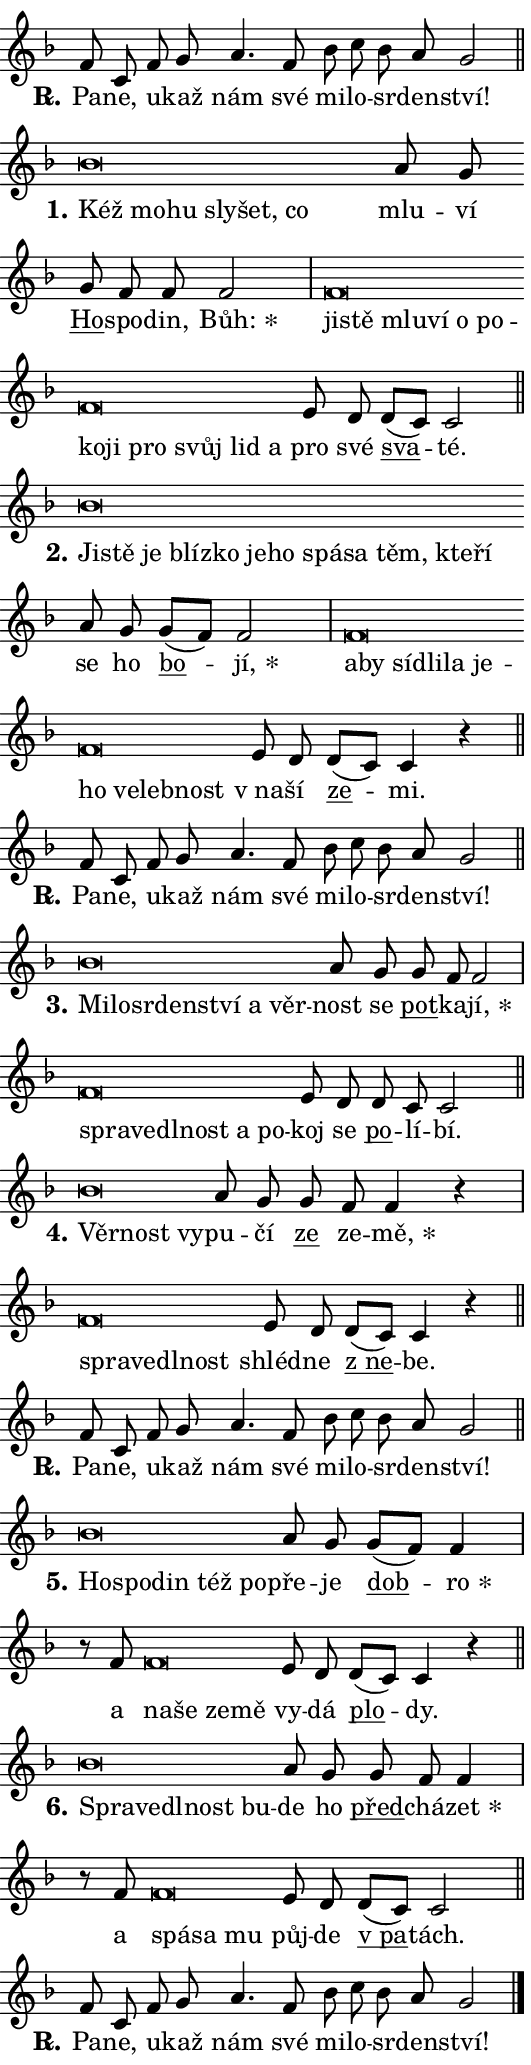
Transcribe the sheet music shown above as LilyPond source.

\version "2.24.0"
\header { tagline = "" }
\paper {
  indent = 0\cm
  top-margin = 0\cm
  right-margin = 0.13\cm % to fit lyric hyphens
  bottom-margin = 0\cm
  left-margin = 0\cm
  paper-width = 9\cm
  page-breaking = #ly:one-page-breaking
  system-system-spacing.basic-distance = #11
  score-system-spacing.basic-distance = #11
  ragged-last = ##f
}


%% Author: Thomas Morley
%% https://lists.gnu.org/archive/html/lilypond-user/2020-05/msg00002.html
#(define (line-position grob)
"Returns position of @var[grob} in current system:
   @code{'start}, if at first time-step
   @code{'end}, if at last time-step
   @code{'middle} otherwise
"
  (let* ((col (ly:item-get-column grob))
         (ln (ly:grob-object col 'left-neighbor))
         (rn (ly:grob-object col 'right-neighbor))
         (col-to-check-left (if (ly:grob? ln) ln col))
         (col-to-check-right (if (ly:grob? rn) rn col))
         (break-dir-left
           (and
             (ly:grob-property col-to-check-left 'non-musical #f)
             (ly:item-break-dir col-to-check-left)))
         (break-dir-right
           (and
             (ly:grob-property col-to-check-right 'non-musical #f)
             (ly:item-break-dir col-to-check-right))))
        (cond ((eqv? 1 break-dir-left) 'start)
              ((eqv? -1 break-dir-right) 'end)
              (else 'middle))))

#(define (tranparent-at-line-position vctor)
  (lambda (grob)
  "Relying on @code{line-position} select the relevant enry from @var{vctor}.
Used to determine transparency,"
    (case (line-position grob)
      ((end) (not (vector-ref vctor 0)))
      ((middle) (not (vector-ref vctor 1)))
      ((start) (not (vector-ref vctor 2))))))

noteHeadBreakVisibility =
#(define-music-function (break-visibility)(vector?)
"Makes @code{NoteHead}s transparent relying on @var{break-visibility}"
#{
  \override NoteHead.transparent =
    #(tranparent-at-line-position break-visibility)
#})

#(define delete-ledgers-for-transparent-note-heads
  (lambda (grob)
    "Reads whether a @code{NoteHead} is transparent.
If so this @code{NoteHead} is removed from @code{'note-heads} from
@var{grob}, which is supposed to be @code{LedgerLineSpanner}.
As a result ledgers are not printed for this @code{NoteHead}"
    (let* ((nhds-array (ly:grob-object grob 'note-heads))
           (nhds-list
             (if (ly:grob-array? nhds-array)
                 (ly:grob-array->list nhds-array)
                 '()))
           ;; Relies on the transparent-property being done before
           ;; Staff.LedgerLineSpanner.after-line-breaking is executed.
           ;; This is fragile ...
           (to-keep
             (remove
               (lambda (nhd)
                 (ly:grob-property nhd 'transparent #f))
               nhds-list)))
      ;; TODO find a better method to iterate over grob-arrays, similiar
      ;; to filter/remove etc for lists
      ;; For now rebuilt from scratch
      (set! (ly:grob-object grob 'note-heads)  '())
      (for-each
        (lambda (nhd)
          (ly:pointer-group-interface::add-grob grob 'note-heads nhd))
        to-keep))))

squashNotes = {
  \override NoteHead.X-extent = #'(-0.2 . 0.2)
  \override NoteHead.Y-extent = #'(-0.75 . 0)
  \override NoteHead.stencil =
    #(lambda (grob)
       (let ((pos (ly:grob-property grob 'staff-position)))
         (begin
           (if (< pos -7) (display "ERROR: Lower brevis then expected\n") (display ""))
           (if (<= pos -6) ly:text-interface::print ly:note-head::print))))
}
unSquashNotes = {
  \revert NoteHead.X-extent
  \revert NoteHead.Y-extent
  \revert NoteHead.stencil
}

hideNotes = \noteHeadBreakVisibility #begin-of-line-visible
unHideNotes = \noteHeadBreakVisibility #all-visible

% work-around for resetting accidentals
% https://lilypond.org/doc/v2.23/Documentation/notation/displaying-rhythms#unmetered-music
cadenzaMeasure = {
  \cadenzaOff
  \partial 1024 s1024
  \cadenzaOn
}

#(define-markup-command (accent layout props text) (markup?)
  "Underline accented syllable"
  (interpret-markup layout props
    #{\markup \override #'(offset . 4.3) \underline { #text }#}))

responsum = \markup \concat {
  "R" \hspace #-1.05 \path #0.1 #'((moveto 0 0.07) (lineto 0.9 0.8)) \hspace #0.05 "."
}

spaceSize = #0.6828661417322834 % exact space size for TeX Gyre Schola

\layout {
  \context {
    \Staff
    \remove "Time_signature_engraver"
    \override LedgerLineSpanner.after-line-breaking = #delete-ledgers-for-transparent-note-heads
  }
  \context {
    \Lyrics {
      \override LyricSpace.minimum-distance = \spaceSize
      \override LyricText.font-name = #"TeX Gyre Schola"
      \override LyricText.font-size = 1
      \override StanzaNumber.font-name = #"TeX Gyre Schola Bold"
      \override StanzaNumber.font-size = 1
    }
  }
  \context {
    \Score 
    \override NoteHead.text =
      #(lambda (grob) 
        (let ((pos (ly:grob-property grob 'staff-position)))
          #{\markup {
            \combine
              \halign #-0.55 \raise #(if (= pos -6) 0 0.5) \override #'(thickness . 2) \draw-line #'(3.2 . 0)
              \musicglyph "noteheads.sM1"
          }#}))
  }
}

% magnetic-lyrics.ily
%
%   written by
%     Jean Abou Samra <jean@abou-samra.fr>
%     Werner Lemberg <wl@gnu.org>
%
%   adapted by
%     Jiri Hon <jiri.hon@gmail.com>
%
% Version 2022-Apr-15

% https://www.mail-archive.com/lilypond-user@gnu.org/msg149350.html

#(define (Left_hyphen_pointer_engraver context)
   "Collect syllable-hyphen-syllable occurrences in lyrics and store
them in properties.  This engraver only looks to the left.  For
example, if the lyrics input is @code{foo -- bar}, it does the
following.

@itemize @bullet
@item
Set the @code{text} property of the @code{LyricHyphen} grob between
@q{foo} and @q{bar} to @code{foo}.

@item
Set the @code{left-hyphen} property of the @code{LyricText} grob with
text @q{foo} to the @code{LyricHyphen} grob between @q{foo} and
@q{bar}.
@end itemize

Use this auxiliary engraver in combination with the
@code{lyric-@/text::@/apply-@/magnetic-@/offset!} hook."
   (let ((hyphen #f)
         (text #f))
     (make-engraver
      (acknowledgers
       ((lyric-syllable-interface engraver grob source-engraver)
        (set! text grob)))
      (end-acknowledgers
       ((lyric-hyphen-interface engraver grob source-engraver)
        ;(when (not (grob::has-interface grob 'lyric-space-interface))
          (set! hyphen grob)));)
      ((stop-translation-timestep engraver)
       (when (and text hyphen)
         (ly:grob-set-object! text 'left-hyphen hyphen))
       (set! text #f)
       (set! hyphen #f)))))

#(define (lyric-text::apply-magnetic-offset! grob)
   "If the space between two syllables is less than the value in
property @code{LyricText@/.details@/.squash-threshold}, move the right
syllable to the left so that it gets concatenated with the left
syllable.

Use this function as a hook for
@code{LyricText@/.after-@/line-@/breaking} if the
@code{Left_@/hyphen_@/pointer_@/engraver} is active."
   (let ((hyphen (ly:grob-object grob 'left-hyphen #f)))
     (when hyphen
       (let ((left-text (ly:spanner-bound hyphen LEFT)))
         (when (grob::has-interface left-text 'lyric-syllable-interface)
           (let* ((common (ly:grob-common-refpoint grob left-text X))
                  (this-x-ext (ly:grob-extent grob common X))
                  (left-x-ext
                   (begin
                     ;; Trigger magnetism for left-text.
                     (ly:grob-property left-text 'after-line-breaking)
                     (ly:grob-extent left-text common X)))
                  ;; `delta` is the gap width between two syllables.
                  (delta (- (interval-start this-x-ext)
                            (interval-end left-x-ext)))
                  (details (ly:grob-property grob 'details))
                  (threshold (assoc-get 'squash-threshold details 0.2)))
             (when (< delta threshold)
               (let* (;; We have to manipulate the input text so that
                      ;; ligatures crossing syllable boundaries are not
                      ;; disabled.  For languages based on the Latin
                      ;; script this is essentially a beautification.
                      ;; However, for non-Western scripts it can be a
                      ;; necessity.
                      (lt (ly:grob-property left-text 'text))
                      (rt (ly:grob-property grob 'text))
                      (is-space (grob::has-interface hyphen 'lyric-space-interface))
                      (space (if is-space " " ""))
                      (extra-delta (if is-space spaceSize 0))
                      ;; Append new syllable.
                      (ltrt-space (if (and (string? lt) (string? rt))
                                (string-append lt space rt)
                                (make-concat-markup (list lt space rt))))
                      ;; Right-align `ltrt` to the right side.
                      (ltrt-space-markup (grob-interpret-markup
                               grob
                               (make-translate-markup
                                (cons (interval-length this-x-ext) 0)
                                (make-right-align-markup ltrt-space)))))
                 (begin
                   ;; Don't print `left-text`.
                   (ly:grob-set-property! left-text 'stencil #f)
                   ;; Set text and stencil (which holds all collected
                   ;; syllables so far) and shift it to the left.
                   (ly:grob-set-property! grob 'text ltrt-space)
                   (ly:grob-set-property! grob 'stencil ltrt-space-markup)
                   (ly:grob-translate-axis! grob (- (- delta extra-delta)) X))))))))))


#(define (lyric-hyphen::displace-bounds-first grob)
   ;; Make very sure this callback isn't triggered too early.
   (let ((left (ly:spanner-bound grob LEFT))
         (right (ly:spanner-bound grob RIGHT)))
     (ly:grob-property left 'after-line-breaking)
     (ly:grob-property right 'after-line-breaking)
     (ly:lyric-hyphen::print grob)))

squashThreshold = #0.4

\layout {
  \context {
    \Lyrics
    \consists #Left_hyphen_pointer_engraver
    \override LyricText.after-line-breaking =
      #lyric-text::apply-magnetic-offset!
    \override LyricHyphen.stencil = #lyric-hyphen::displace-bounds-first
    \override LyricText.details.squash-threshold = \squashThreshold
    \override LyricHyphen.minimum-distance = 0
    \override LyricHyphen.minimum-length = \squashThreshold
  }
}

squashText = \override LyricText.details.squash-threshold = 9999
unSquashText = \override LyricText.details.squash-threshold = \squashThreshold

leftText = \override LyricText.self-alignment-X = #LEFT
unLeftText = \revert LyricText.self-alignment-X

starOffset = #(lambda (grob) 
                (let ((x_offset (ly:self-alignment-interface::aligned-on-x-parent grob)))
                  (if (= x_offset 0) 0 (+ x_offset 1.2))))

star = #(define-music-function (syllable)(string?)
"Append star separator at the end of a syllable"
#{
  \once \override LyricText.X-offset = #starOffset
  \lyricmode { \markup {
    #syllable
    \override #'((font-name . "TeX Gyre Schola Bold")) \hspace #0.2 \lower #0.65 \larger "*"
  } }
#})

starAccent = #(define-music-function (syllable)(string?)
"Append star separator at the end of a syllable and make accent"
#{
  \once \override LyricText.X-offset = #starOffset
  \lyricmode { \markup {
    \accent #syllable
    \override #'((font-name . "TeX Gyre Schola Bold")) \hspace #0.2 \lower #0.65 \larger "*"
  } }
#})

breath = #(define-music-function (syllable)(string?)
"Append breathing indicator at the end of a syllable"
#{
  \lyricmode { \markup { #syllable "+" } }
#})

optionalBreath = #(define-music-function (syllable)(string?)
"Append optional breathing indicator at the end of a syllable"
#{
  \lyricmode { \markup { #syllable "(+)" } }
#})


\score {
    <<
        \new Voice = "melody" { \cadenzaOn \key f \major \relative { f'8 c f g a4. f8 \bar "" bes c bes a g2 \cadenzaMeasure \bar "||" \break } }
        \new Lyrics \lyricsto "melody" { \lyricmode { \set stanza = \responsum
Pa -- ne, u -- kaž nám své mi -- lo -- sr -- den -- ství! } }
    >>
    \layout {}
}

\score {
    <<
        \new Voice = "melody" { \cadenzaOn \key f \major \relative { \squashNotes bes'\breve*1/16 \hideNotes \breve*1/16 \bar "" \breve*1/16 \bar "" \breve*1/16 \bar "" \breve*1/16 \breve*1/16 \bar "" \unHideNotes \unSquashNotes a8 g \bar "" g f f f2 \cadenzaMeasure \bar "|" \squashNotes f\breve*1/16 \hideNotes \breve*1/16 \bar "" \breve*1/16 \bar "" \breve*1/16 \bar "" \breve*1/16 \bar "" \breve*1/16 \bar "" \breve*1/16 \bar "" \breve*1/16 \bar "" \breve*1/16 \bar "" \breve*1/16 \bar "" \breve*1/16 \breve*1/16 \bar "" \unHideNotes \unSquashNotes e8 d \bar "" d[( c)] c2 \cadenzaMeasure \bar "||" \break } }
        \new Lyrics \lyricsto "melody" { \lyricmode { \set stanza = "1."
\leftText Kéž \squashText mo -- hu sly -- šet, co \unLeftText \unSquashText mlu -- ví \markup \accent Ho -- spo -- din, \star Bůh: \leftText ji -- \squashText stě mlu -- ví o po -- ko -- ji pro svůj lid a \unLeftText \unSquashText pro své \markup \accent sva -- té. } }
    >>
    \layout {}
}

\score {
    <<
        \new Voice = "melody" { \cadenzaOn \key f \major \relative { \squashNotes bes'\breve*1/16 \hideNotes \breve*1/16 \bar "" \breve*1/16 \bar "" \breve*1/16 \bar "" \breve*1/16 \bar "" \breve*1/16 \bar "" \breve*1/16 \bar "" \breve*1/16 \bar "" \breve*1/16 \bar "" \breve*1/16 \bar "" \breve*1/16 \breve*1/16 \bar "" \unHideNotes \unSquashNotes a8 g \bar "" g[( f)] f2 \cadenzaMeasure \bar "|" \squashNotes f\breve*1/16 \hideNotes \breve*1/16 \bar "" \breve*1/16 \bar "" \breve*1/16 \bar "" \breve*1/16 \bar "" \breve*1/16 \bar "" \breve*1/16 \bar "" \breve*1/16 \bar "" \breve*1/16 \breve*1/16 \bar "" \unHideNotes \unSquashNotes e8 d \bar "" d[( c)] c4 r \cadenzaMeasure \bar "||" \break } }
        \new Lyrics \lyricsto "melody" { \lyricmode { \set stanza = "2."
\leftText Ji -- \squashText stě je blíz -- ko je -- ho spá -- sa těm, kte -- ří \unLeftText \unSquashText se ho \markup \accent bo -- \star jí, \leftText a -- \squashText by sí -- dli -- la je -- ho ve -- leb -- nost \unLeftText \unSquashText "v na" -- ší \markup \accent ze -- mi. } }
    >>
    \layout {}
}

\score {
    <<
        \new Voice = "melody" { \cadenzaOn \key f \major \relative { f'8 c f g a4. f8 \bar "" bes c bes a g2 \cadenzaMeasure \bar "||" \break } }
        \new Lyrics \lyricsto "melody" { \lyricmode { \set stanza = \responsum
Pa -- ne, u -- kaž nám své mi -- lo -- sr -- den -- ství! } }
    >>
    \layout {}
}

\score {
    <<
        \new Voice = "melody" { \cadenzaOn \key f \major \relative { \squashNotes bes'\breve*1/16 \hideNotes \breve*1/16 \bar "" \breve*1/16 \bar "" \breve*1/16 \bar "" \breve*1/16 \bar "" \breve*1/16 \breve*1/16 \bar "" \unHideNotes \unSquashNotes a8 g \bar "" g f f2 \cadenzaMeasure \bar "|" \squashNotes f\breve*1/16 \hideNotes \breve*1/16 \bar "" \breve*1/16 \bar "" \breve*1/16 \bar "" \breve*1/16 \breve*1/16 \bar "" \unHideNotes \unSquashNotes e8 d \bar "" d c c2 \cadenzaMeasure \bar "||" \break } }
        \new Lyrics \lyricsto "melody" { \lyricmode { \set stanza = "3."
\leftText Mi -- \squashText lo -- sr -- den -- ství a věr -- \unLeftText \unSquashText nost se \markup \accent pot -- ka -- \star jí, \leftText spra -- \squashText ve -- dl -- nost a po -- \unLeftText \unSquashText koj se \markup \accent po -- lí -- bí. } }
    >>
    \layout {}
}

\score {
    <<
        \new Voice = "melody" { \cadenzaOn \key f \major \relative { \squashNotes bes'\breve*1/16 \hideNotes \breve*1/16 \breve*1/16 \bar "" \unHideNotes \unSquashNotes a8 g \bar "" g f f4 r \cadenzaMeasure \bar "|" \squashNotes f\breve*1/16 \hideNotes \breve*1/16 \bar "" \breve*1/16 \breve*1/16 \bar "" \unHideNotes \unSquashNotes e8 d \bar "" d[( c)] c4 r \cadenzaMeasure \bar "||" \break } }
        \new Lyrics \lyricsto "melody" { \lyricmode { \set stanza = "4."
\leftText Věr -- \squashText nost vy -- \unLeftText \unSquashText pu -- čí \markup \accent ze ze -- \star mě, \leftText spra -- \squashText ve -- dl -- nost \unLeftText \unSquashText shléd -- ne \markup \accent "z ne" -- be. } }
    >>
    \layout {}
}

\score {
    <<
        \new Voice = "melody" { \cadenzaOn \key f \major \relative { f'8 c f g a4. f8 \bar "" bes c bes a g2 \cadenzaMeasure \bar "||" \break } }
        \new Lyrics \lyricsto "melody" { \lyricmode { \set stanza = \responsum
Pa -- ne, u -- kaž nám své mi -- lo -- sr -- den -- ství! } }
    >>
    \layout {}
}

\score {
    <<
        \new Voice = "melody" { \cadenzaOn \key f \major \relative { \squashNotes bes'\breve*1/16 \hideNotes \breve*1/16 \bar "" \breve*1/16 \bar "" \breve*1/16 \breve*1/16 \bar "" \unHideNotes \unSquashNotes a8 g \bar "" g[( f)] f4 \cadenzaMeasure \bar "|" r8 f \squashNotes f\breve*1/16 \hideNotes \breve*1/16 \bar "" \breve*1/16 \breve*1/16 \bar "" \unHideNotes \unSquashNotes e8 d \bar "" d[( c)] c4 r \cadenzaMeasure \bar "||" \break } }
        \new Lyrics \lyricsto "melody" { \lyricmode { \set stanza = "5."
\leftText Ho -- \squashText spo -- din též po -- \unLeftText \unSquashText pře -- je \markup \accent dob -- \star ro a \leftText na -- \squashText še ze -- mě \unLeftText \unSquashText vy -- dá \markup \accent plo -- dy. } }
    >>
    \layout {}
}

\score {
    <<
        \new Voice = "melody" { \cadenzaOn \key f \major \relative { \squashNotes bes'\breve*1/16 \hideNotes \breve*1/16 \bar "" \breve*1/16 \bar "" \breve*1/16 \breve*1/16 \bar "" \unHideNotes \unSquashNotes a8 g \bar "" g f f4 \cadenzaMeasure \bar "|" r8 f \squashNotes f\breve*1/16 \hideNotes \breve*1/16 \breve*1/16 \bar "" \unHideNotes \unSquashNotes e8 d \bar "" d[( c)] c2 \cadenzaMeasure \bar "||" \break } }
        \new Lyrics \lyricsto "melody" { \lyricmode { \set stanza = "6."
\leftText Spra -- \squashText ve -- dl -- nost bu -- \unLeftText \unSquashText de ho \markup \accent před -- chá -- \star zet a \leftText spá -- \squashText sa mu \unLeftText \unSquashText půj -- de \markup \accent "v pa" -- tách. } }
    >>
    \layout {}
}

\score {
    <<
        \new Voice = "melody" { \cadenzaOn \key f \major \relative { f'8 c f g a4. f8 \bar "" bes c bes a g2 \cadenzaMeasure \bar "||" \break } \bar "|." }
        \new Lyrics \lyricsto "melody" { \lyricmode { \set stanza = \responsum
Pa -- ne, u -- kaž nám své mi -- lo -- sr -- den -- ství! } }
    >>
    \layout {}
}
